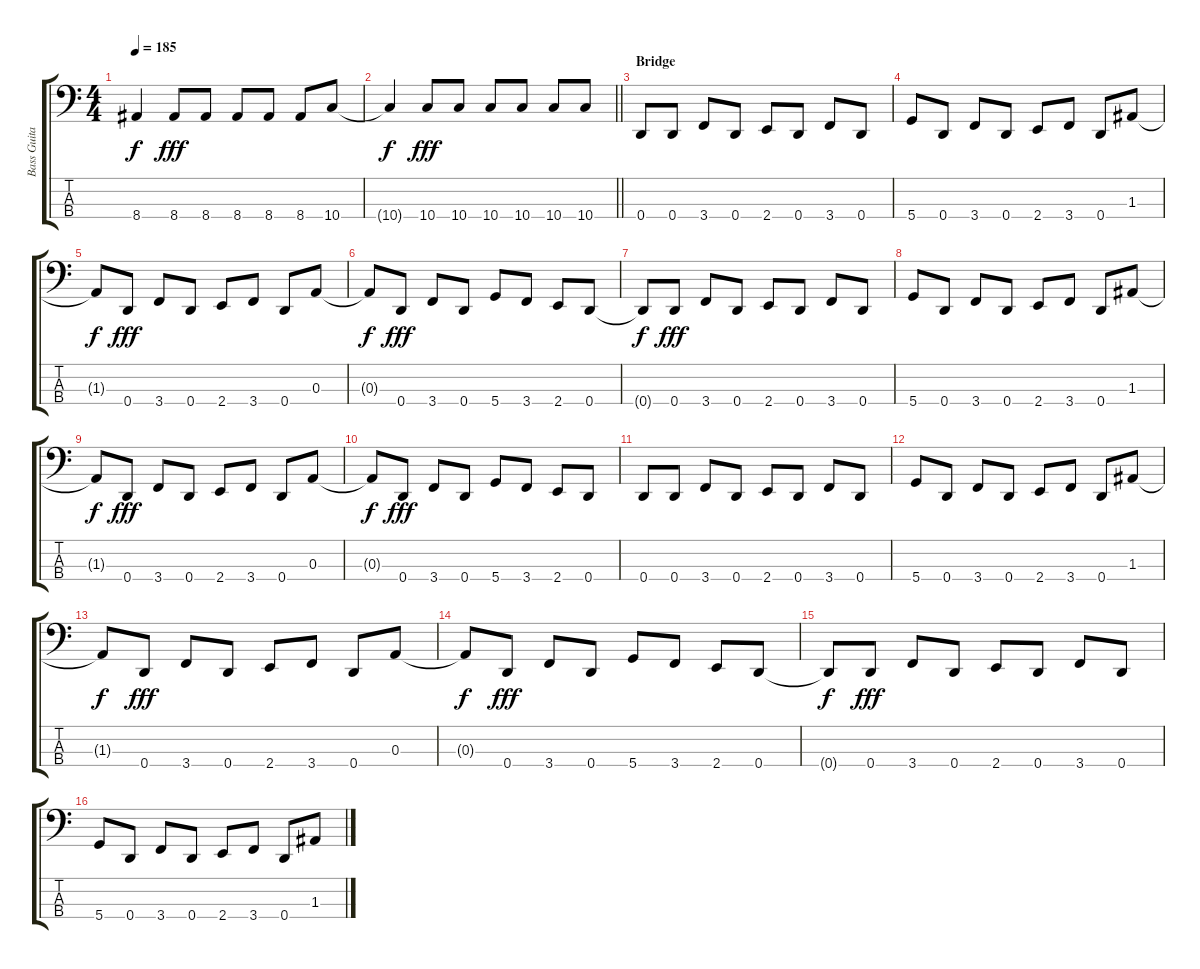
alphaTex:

\track ("Bass Guitar" "Bass Guita") {instrument electricbassfinger}
\staff {score tabs}
\tuning (G2 D2 A1 D1) {hide}
\ts (4 4)
\tempo 185
\clef f4
\ks c
8.4{t}.4{dy f} 8.4.8{dy fff} 8.4.8 8.4.8 8.4.8 8.4.8 10.4.8 |
\barLineRight lightlight
10.4{t}.4{dy f} 10.4.8{dy fff} 10.4.8 10.4.8 10.4.8 10.4.8 10.4.8 |
\section ("" "Bridge")
0.4.8 0.4.8 3.4.8 0.4.8 2.4.8 0.4.8 3.4.8 0.4.8 |
5.4.8 0.4.8 3.4.8 0.4.8 2.4.8 3.4.8 0.4.8 1.3.8 |
1.3{t}.8{dy f} 0.4.8{dy fff} 3.4.8 0.4.8 2.4.8 3.4.8 0.4.8 0.3.8 |
0.3{t}.8{dy f} 0.4.8{dy fff} 3.4.8 0.4.8 5.4.8 3.4.8 2.4.8 0.4.8 |
0.4{t}.8{dy f} 0.4.8{dy fff} 3.4.8 0.4.8 2.4.8 0.4.8 3.4.8 0.4.8 |
5.4.8 0.4.8 3.4.8 0.4.8 2.4.8 3.4.8 0.4.8 1.3.8 |
1.3{t}.8{dy f} 0.4.8{dy fff} 3.4.8 0.4.8 2.4.8 3.4.8 0.4.8 0.3.8 |
0.3{t}.8{dy f} 0.4.8{dy fff} 3.4.8 0.4.8 5.4.8 3.4.8 2.4.8 0.4.8 |
0.4.8 0.4.8 3.4.8 0.4.8 2.4.8 0.4.8 3.4.8 0.4.8 |
5.4.8 0.4.8 3.4.8 0.4.8 2.4.8 3.4.8 0.4.8 1.3.8 |
1.3{t}.8{dy f} 0.4.8{dy fff} 3.4.8 0.4.8 2.4.8 3.4.8 0.4.8 0.3.8 |
0.3{t}.8{dy f} 0.4.8{dy fff} 3.4.8 0.4.8 5.4.8 3.4.8 2.4.8 0.4.8 |
0.4{t}.8{dy f} 0.4.8{dy fff} 3.4.8 0.4.8 2.4.8 0.4.8 3.4.8 0.4.8 |
5.4.8 0.4.8 3.4.8 0.4.8 2.4.8 3.4.8 0.4.8 1.3.8
